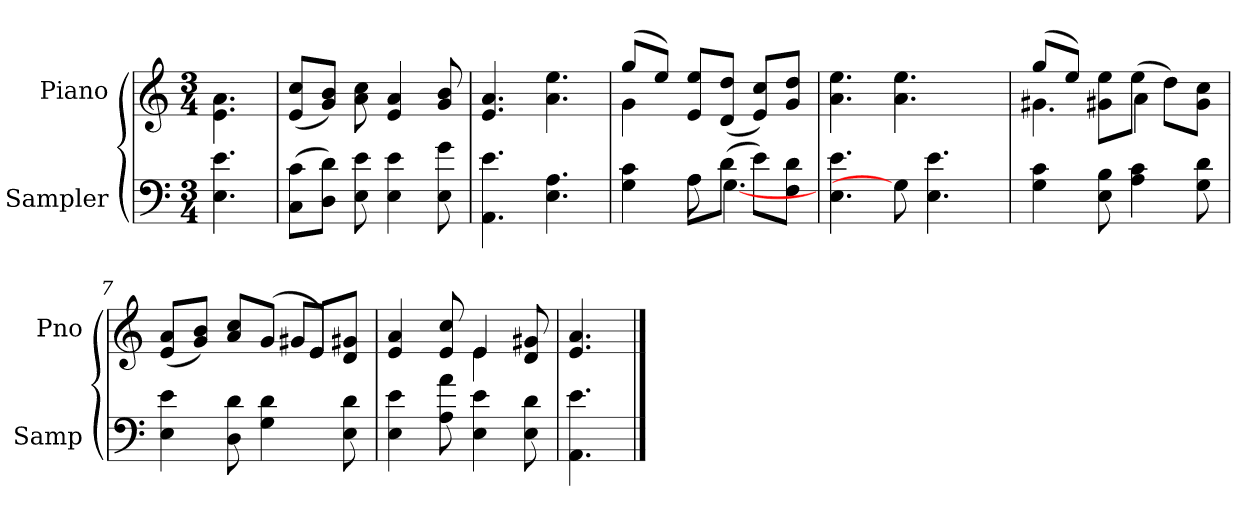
**kern	**kern
*part2	*part1
*staff2	*staff1
*I"Sampler	*I"Piano
*I'Samp	*I'Pno
*clefF4	*clefG2
*M3/4	*M3/4
=1	=1
4.E 4.e	4.e\ 4.a\
=2	=2
(8C\ 8c\L	(8e/ 8cc/L
8D\ 8d\J)	8g/ 8b/J)
8E 8e	8a 8cc
4E 4e	4e 4a
8E 8g	8g 8b
=3	=3
4.AA 4.e	4.e 4.a
4.E 4.A	4.a 4.ee
=4	=4
*^	*^
4G 4c	4ryy	(8gg/L	4g
.	.	8ee/J)	.
8A\L	8A	8e/ 8ee/L	2ryy
(8d\J	[4.G	(8d/ 8dd/J	.
8e\L)	.	8e/ 8cc/L)	.
8F\ 8d\J	.	8g/ 8dd/J	.
*v	*v	*	*
*	*v	*v
=5	=5
4.E 4.e	4.a 4.ee
8G]	4.a 4.ee
4.E 4.e	.
.	8ryy
=6	=6
*	*^
4G 4c	(8gg/L	4.g#
.	8ee/J)	.
8E 8B	8g#X\ 8ee\L	.
4A 4c	(8ee\J	4a
.	8dd\L)	.
8G 8d	8g#\ 8cc\J	8ryy
=7	=7	=7
4E 4e	(8e/ 8a/L	4.ryy
.	8g/ 8b/J)	.
8D 8d	8a/ 8cc/L	.
4G 4d	(8g/J	8g#/L
.	8e/L)	8e/J
8E 8d	8d/ 8g#X/J	8ryy
=8	=8	=8
4E 4e	4e 4a	4.ryy
8A 8a	8e 8cc	.
4E 4e	4e/	4e
8E 8d	8d 8g#X	8ryy
*	*v	*v
=9	=9
4.AA 4.e	4.e 4.a
==	==
*-	*-
